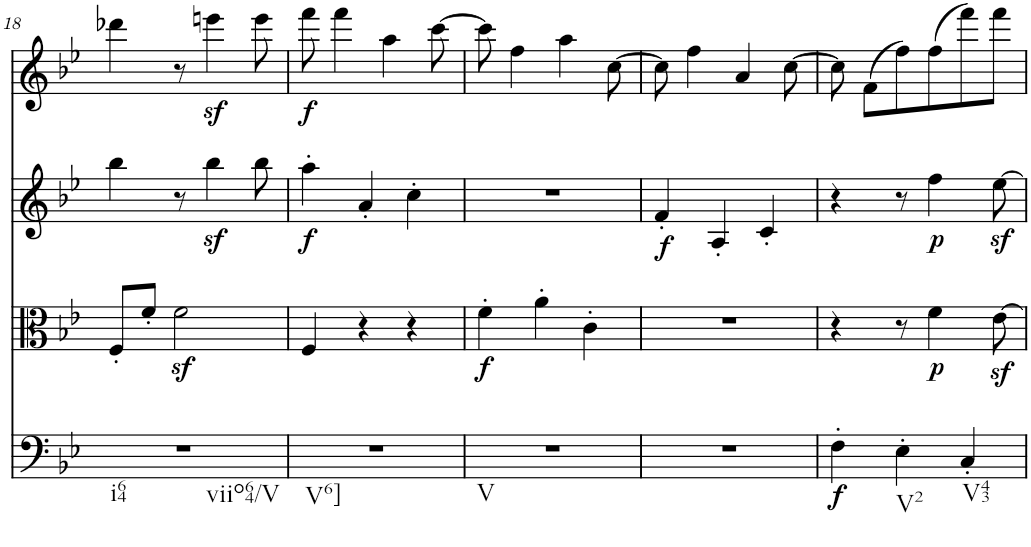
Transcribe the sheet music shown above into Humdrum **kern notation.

**kern	**dynam	**kern	**dynam	**kern	**dynam	**kern	**dynam
*part4	*part4	*part3	*part3	*part2	*part2	*part1	*part1
*staff4	*staff4	*staff3	*staff3	*staff2	*staff2	*staff1	*staff1
*I"Violoncello	*	*I"Viola	*	*I"Violin II	*	*I"Violin I	*
!!LO:PB:g=z
*clefF4	*	*clefC3	*	*clefG2	*	*clefG2	*
*k[b-e-]	*	*k[b-e-]	*	*k[b-e-]	*	*k[b-e-]	*
*B-:	*	*B-:	*	*B-:	*	*B-:	*
*M3/4	*	*M3/4	*	*M3/4	*	*M3/4	*
=18	=18	=18	=18	=18	=18	=18	=18
!LO:TX:b:t=i64	!	!	!	!	!	!	!
!LO:TX:b:t=viio64/V	!	!	!	!	!	!	!
2.r	.	8F'/L	.	4bb-\	.	4ddd-X\	.
.	.	8f'/J	.	.	.	.	.
.	.	2fz<\	.	8r	.	8r	.
.	.	.	.	4bb-z<\	.	4eeenz<\	.
.	.	.	.	8bb-\	.	8eee\	.
=19	=19	=19	=19	=19	=19	=19	=19
!LO:TX:b:t=V6]	!	!	!	!	!	!	!
!	!	!	!	!	!LO:DY:b	!	!LO:DY:b
2.r	.	4F/	.	4aa'\	f	8fff\	f
.	.	.	.	.	.	4fff\	.
.	.	4r	.	4a'/	.	.	.
.	.	.	.	.	.	4aa\	.
.	.	4r	.	4cc'\	.	.	.
.	.	.	.	.	.	[8ccc\	.
=20	=20	=20	=20	=20	=20	=20	=20
!LO:TX:b:t=V	!	!	!	!	!	!	!
!	!	!	!LO:DY:b	!	!	!	!
2.r	.	4f'\	f	2.r	.	8ccc\]	.
.	.	.	.	.	.	4ff\	.
.	.	4a'\	.	.	.	.	.
.	.	.	.	.	.	4aa\	.
.	.	4c'\	.	.	.	.	.
.	.	.	.	.	.	[8cc\	.
=21	=21	=21	=21	=21	=21	=21	=21
!	!	!	!	!	!LO:DY:b	!	!
2.r	.	2.r	.	4f'/	f	8cc\]	.
.	.	.	.	.	.	4ff\	.
.	.	.	.	4A'/	.	.	.
.	.	.	.	.	.	4a/	.
.	.	.	.	4c'/	.	.	.
.	.	.	.	.	.	[8cc\	.
=22	=22	=22	=22	=22	=22	=22	=22
!	!LO:DY:b	!	!	!	!	!	!
4F'\	f	4r	.	4r	.	8cc\]	.
.	.	.	.	.	.	(8f\L	.
!LO:TX:b:t=V2	!	!	!	!	!	!	!
4E-'\	.	8r	.	8r	.	8ff\)	.
!	!	!	!LO:DY:b	!	!LO:DY:b	!	!
.	.	4f\	p	4ff\	p	(8ff\	.
!LO:TX:b:t=V43	!	!	!	!	!	!	!
4C'/	.	.	.	.	.	8fff\)	.
.	.	[8e-z<\	.	[8ee-z<\	.	8fff\J	.
=	=	=	=	=	=	=	=
*-	*-	*-	*-	*-	*-	*-	*-
